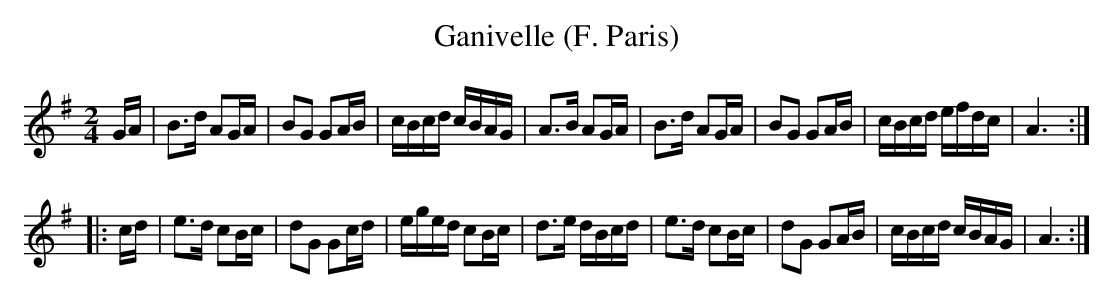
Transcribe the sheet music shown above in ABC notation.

X:1
T:Ganivelle (F. Paris)
M:2/4
L:1/16
K:G
GA|B3d A2GA|B2G2 G2AB|cBcd cBAG|A3B A2GA|\
B3d A2GA|B2G2 G2AB|cBcd efdc|A6:|
|:cd|e3d c2Bc|d2G2 G2cd|eged c2Bc|d3e dBcd|\
e3d c2Bc|d2G2 G2AB|cBcd cBAG|A6:|
